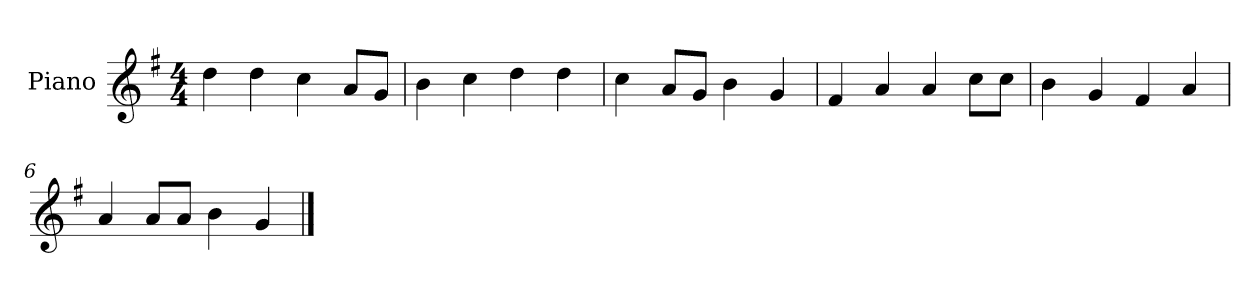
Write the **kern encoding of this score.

**kern
*part1
*staff1
*I"Piano
*I'P-no
*clefG2
*k[f#]
*M4/4
*MM90
=1
4dd\
4dd\
4cc\
8a/L
8g/J
=2
4b\
4cc\
4dd\
4dd\
=3
4cc\
8a/L
8g/J
4b\
4g/
=4
4f#/
4a/
4a/
8cc\L
8cc\J
=5
4b\
4g/
4f#/
4a/
=6
4a/
8a/L
8a/J
4b\
4g/
==
*-
